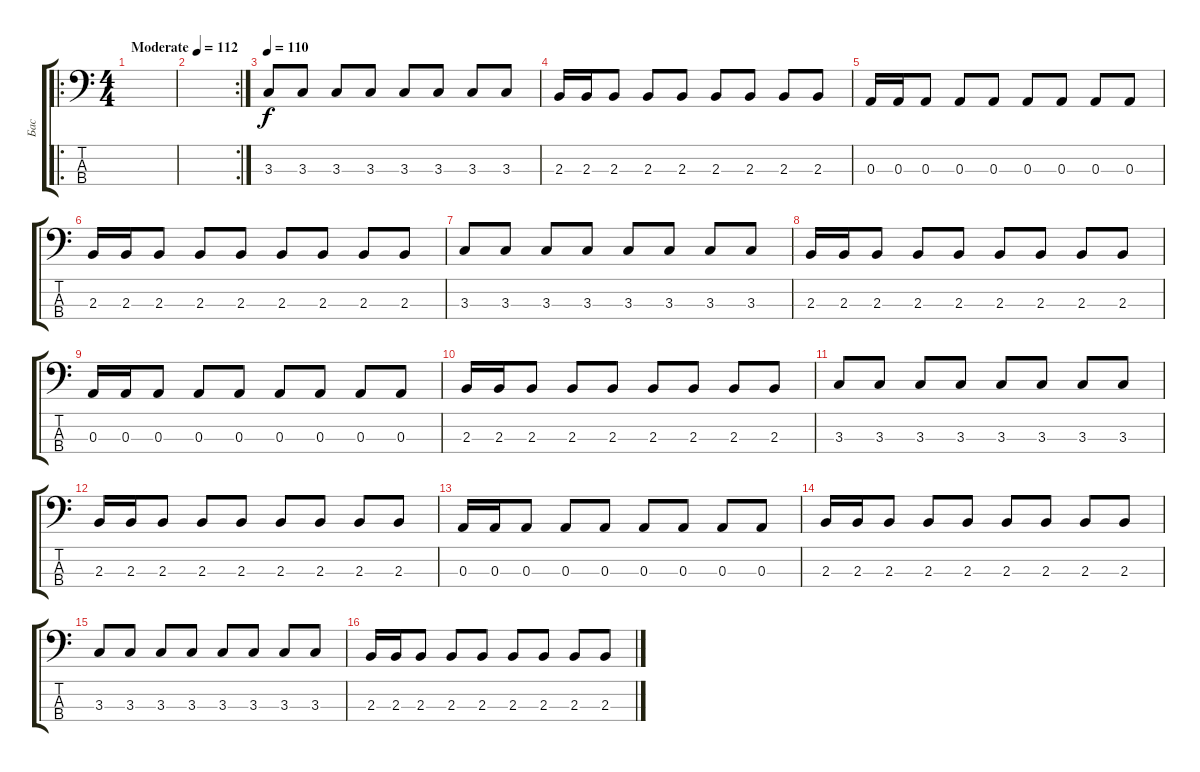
\track ("Бас" "Бас") {instrument synthbass1}
\staff {score tabs}
\tuning (G2 D2 A1 E1) {hide}
\ro
\ts (4 4)
\tempo (112 "Moderate")
\clef f4
\ks c
|
\rc 2
|
\tempo 112
\tempo 110
3.3.8 3.3.8 3.3.8 3.3.8 3.3.8 3.3.8 3.3.8 3.3.8 |
2.3.16 2.3.16 2.3.8 2.3.8 2.3.8 2.3.8 2.3.8 2.3.8 2.3.8 |
0.3.16 0.3.16 0.3.8 0.3.8 0.3.8 0.3.8 0.3.8 0.3.8 0.3.8 |
2.3.16 2.3.16 2.3.8 2.3.8 2.3.8 2.3.8 2.3.8 2.3.8 2.3.8 |
3.3.8 3.3.8 3.3.8 3.3.8 3.3.8 3.3.8 3.3.8 3.3.8 |
2.3.16 2.3.16 2.3.8 2.3.8 2.3.8 2.3.8 2.3.8 2.3.8 2.3.8 |
0.3.16 0.3.16 0.3.8 0.3.8 0.3.8 0.3.8 0.3.8 0.3.8 0.3.8 |
2.3.16 2.3.16 2.3.8 2.3.8 2.3.8 2.3.8 2.3.8 2.3.8 2.3.8 |
3.3.8 3.3.8 3.3.8 3.3.8 3.3.8 3.3.8 3.3.8 3.3.8 |
2.3.16 2.3.16 2.3.8 2.3.8 2.3.8 2.3.8 2.3.8 2.3.8 2.3.8 |
0.3.16 0.3.16 0.3.8 0.3.8 0.3.8 0.3.8 0.3.8 0.3.8 0.3.8 |
2.3.16 2.3.16 2.3.8 2.3.8 2.3.8 2.3.8 2.3.8 2.3.8 2.3.8 |
3.3.8 3.3.8 3.3.8 3.3.8 3.3.8 3.3.8 3.3.8 3.3.8 |
2.3.16 2.3.16 2.3.8 2.3.8 2.3.8 2.3.8 2.3.8 2.3.8 2.3.8
